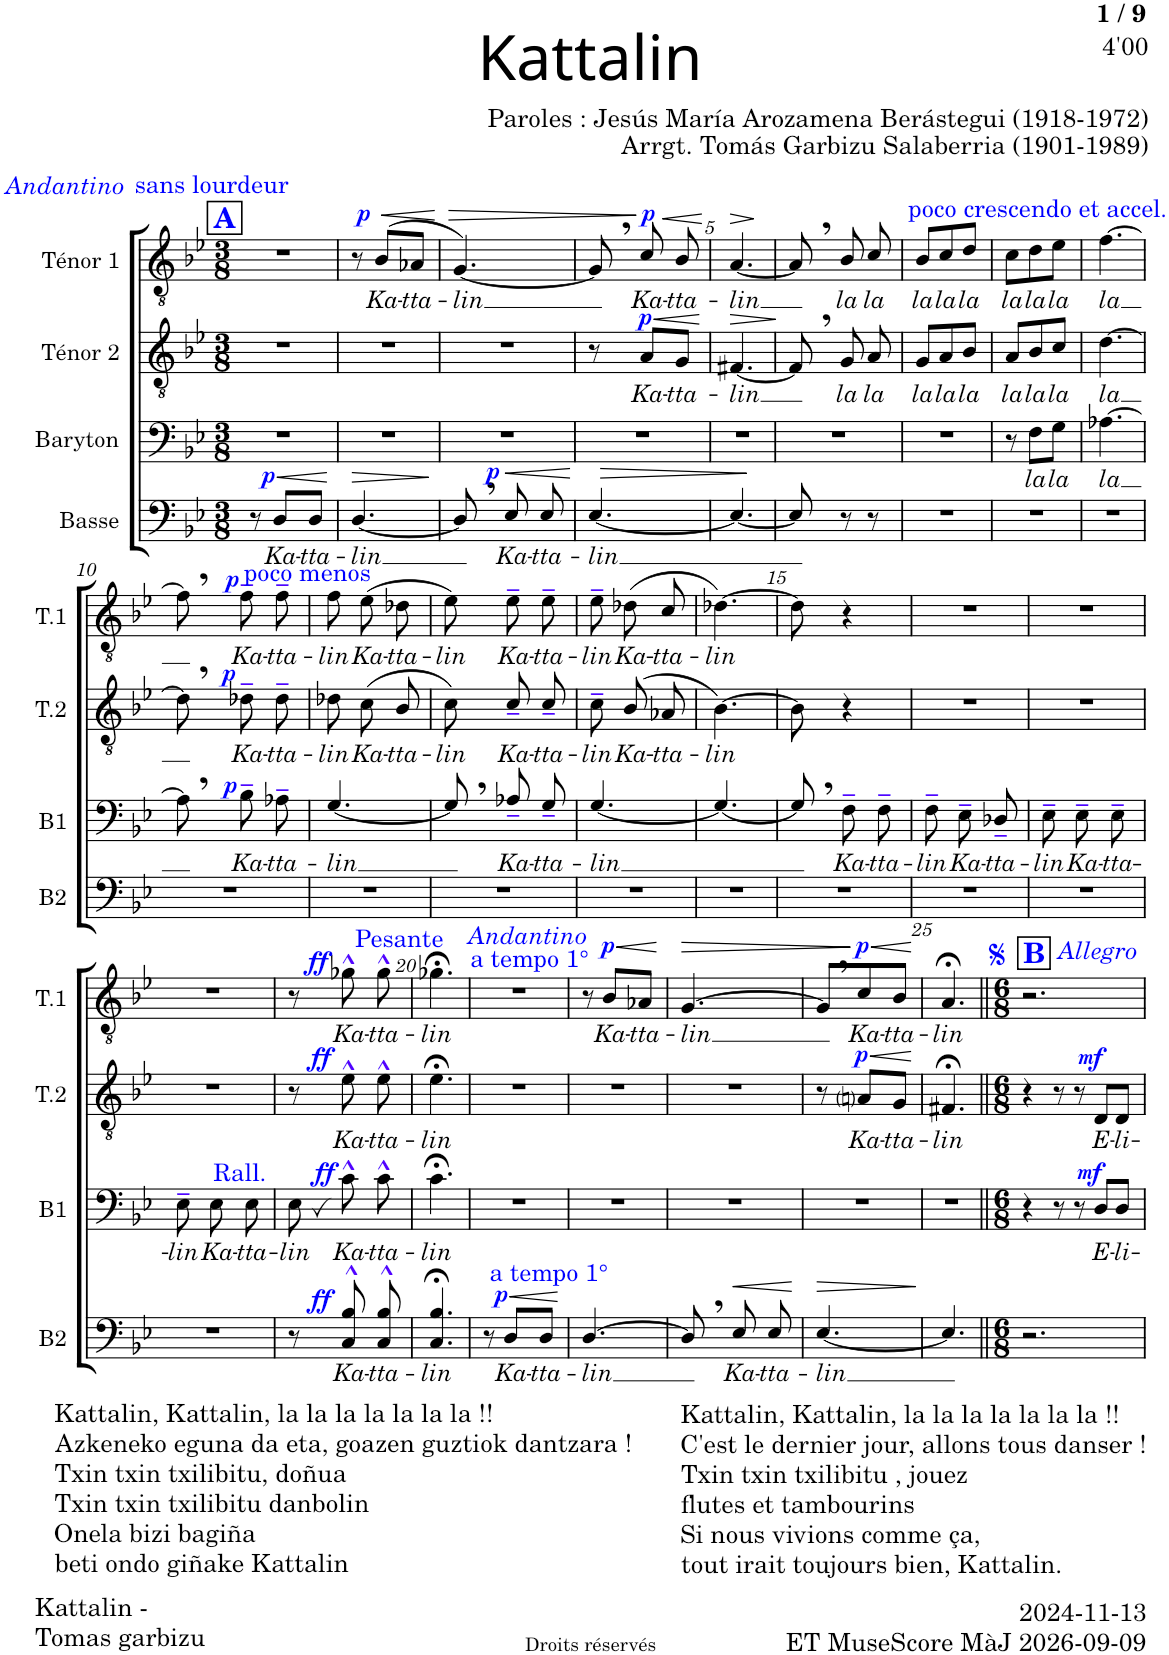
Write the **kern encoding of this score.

**kern	**text	**dynam	**kern	**text	**dynam	**kern	**text	**dynam	**kern	**text	**dynam
*part4	*part4	*part4	*part3	*part3	*part3	*part2	*part2	*part2	*part1	*part1	*part1
*staff4	*staff4	*staff4	*staff3	*staff3	*staff3	*staff2	*staff2	*staff2	*staff1	*staff1	*staff1
*I"Basse	*	*	*I"Baryton	*	*	*I"Ténor 2	*	*	*I"Ténor 1	*	*
*I'B2	*	*	*I'B1	*	*	*I'T.2	*	*	*I'T.1	*	*
*clefF4	*	*	*clefF4	*	*	*clefGv2	*	*	*clefGv2	*	*
*k[b-e-]	*	*	*k[b-e-]	*	*	*k[b-e-]	*	*	*k[b-e-]	*	*
*M3/8	*	*	*M3/8	*	*	*M3/8	*	*	*M3/8	*	*
!!LO:REH:place=s1:a:B:cj:color=#0000FF:fs=14:t=A:qo=0.5
=1	=1	=1	=1	=1	=1	=1	=1	=1	=1	=1	=1
!	!	!	!	!	!	!	!	!	!LO:TX:a:color=#0000FF:t=sans lourdeur	!	!
!	!	!	!	!	!	!	!	!	!LO:TX:a:i:color=#0000FF:t=Andantino	!	!
8r	.	.	4.r	.	.	4.r	.	.	4.r	.	.
!	!LO:LY:b	!LO:HP:b	!	!	!	!	!	!	!	!	!
!	!	!LO:DY:n=1:a	!	!	!	!	!	!	!	!	!
8D/L	Ka-	< p	.	.	.	.	.	.	.	.	.
!	!LO:LY:b	!	!	!	!	!	!	!	!	!	!
8D/J	-tta-	.	.	.	.	.	.	.	.	.	.
.	.	[	.	.	.	.	.	.	.	.	.
=2	=2	=2	=2	=2	=2	=2	=2	=2	=2	=2	=2
!	!LO:LY:b	!LO:HP:b	!	!	!	!	!	!	!	!	!
[4.D/	-lin	>	4.r	.	.	4.r	.	.	8r	.	.
!	!	!	!	!	!	!	!	!	!	!LO:LY:b	!LO:HP:b
!	!	!	!	!	!	!	!	!	!	!	!LO:DY:n=1:a
.	.	.	.	.	.	.	.	.	(>8B-/L	Ka-	< p
!	!	!	!	!	!	!	!	!	!	!LO:LY:b	!
.	.	.	.	.	.	.	.	.	8A-X/J	-tta-	.
.	.	]	.	.	.	.	.	.	.	.	[
=3	=3	=3	=3	=3	=3	=3	=3	=3	=3	=3	=3
!	!	!	!	!	!	!	!	!	!	!LO:LY:b	!LO:HP:b
8D,/]	.	.	4.r	.	.	4.r	.	.	[4.G/)	-lin	>
!	!LO:LY:b	!LO:HP:b	!	!	!	!	!	!	!	!	!
!	!	!LO:DY:n=1:a	!	!	!	!	!	!	!	!	!
8E-/	Ka-	< p	.	.	.	.	.	.	.	.	.
!	!LO:LY:b	!	!	!	!	!	!	!	!	!	!
8E-/	-tta-	.	.	.	.	.	.	.	.	.	.
.	.	[	.	.	.	.	.	.	.	.	.
=4	=4	=4	=4	=4	=4	=4	=4	=4	=4	=4	=4
!	!LO:LY:b	!LO:HP:b	!	!	!	!	!	!	!	!	!
[4.E-/	-lin	>	4.r	.	.	8r	.	.	8G,/]	.	.
!	!	!	!	!	!	!	!LO:LY:b	!LO:HP:b	!	!LO:LY:b	!
!	!	!	!	!	!	!	!	!LO:DY:n=1:a	!	!	!LO:DY:n=1:a
.	.	.	.	.	.	8A/L	Ka-	< p	8c/	Ka-	] p
!	!	!	!	!	!	!	!LO:LY:b	!	!	!LO:LY:b	!LO:HP:b
.	.	.	.	.	.	8G/J	-tta-	.	8B-/	-tta-	<
.	.	.	.	.	.	.	.	[	.	.	[
=5	=5	=5	=5	=5	=5	=5	=5	=5	=5	=5	=5
!	!	!	!	!	!	!	!LO:LY:b	!LO:HP:b	!	!LO:LY:b	!LO:HP:b
4.E-/_	.	.	4.r	.	.	[4.F#X/	-lin	>	[4.A/	-lin	>
.	.	]	.	.	.	.	.	]	.	.	]
=6	=6	=6	=6	=6	=6	=6	=6	=6	=6	=6	=6
8E-/]	.	.	4.r	.	.	8F#,/]	.	.	8A,/]	.	.
!	!	!	!	!	!	!	!LO:LY:b	!	!	!LO:LY:b	!
8r	.	.	.	.	.	8G/	la	.	8B-/	la	.
!	!	!	!	!	!	!	!LO:LY:b	!	!	!LO:LY:b	!
8r	.	.	.	.	.	8A/	la	.	8c/	la	.
=7	=7	=7	=7	=7	=7	=7	=7	=7	=7	=7	=7
!	!	!	!	!	!	!	!	!	!LO:TX:a:color=#0000FF:t=poco crescendo et accel.	!	!
!	!	!	!	!	!	!	!LO:LY:b	!	!	!LO:LY:b	!
4.r	.	.	4.r	.	.	8G/L	la	.	8B-/L	la	.
!	!	!	!	!	!	!	!LO:LY:b	!	!	!LO:LY:b	!
.	.	.	.	.	.	8A/	la	.	8c/	la	.
!	!	!	!	!	!	!	!LO:LY:b	!	!	!LO:LY:b	!
.	.	.	.	.	.	8B-/J	la	.	8d/J	la	.
=8	=8	=8	=8	=8	=8	=8	=8	=8	=8	=8	=8
!	!	!	!	!	!	!	!LO:LY:b	!	!	!LO:LY:b	!
4.r	.	.	8r	.	.	8A/L	la	.	8c\L	la	.
!	!	!	!	!LO:LY:b	!	!	!LO:LY:b	!	!	!LO:LY:b	!
.	.	.	8F\L	la	.	8B-/	la	.	8d\	la	.
!	!	!	!	!LO:LY:b	!	!	!LO:LY:b	!	!	!LO:LY:b	!
.	.	.	8G\J	la	.	8c/J	la	.	8e-\J	la	.
=9	=9	=9	=9	=9	=9	=9	=9	=9	=9	=9	=9
!	!	!	!	!LO:LY:b	!	!	!LO:LY:b	!	!	!LO:LY:b	!
4.r	.	.	[4.A-X\	la	.	[4.d\	la	.	[4.f\	la	.
!!LO:LB:g=z
=10	=10	=10	=10	=10	=10	=10	=10	=10	=10	=10	=10
4.r	.	.	8A-,\]	.	.	8d,\]	.	.	8f,\]	.	.
!	!	!	!	!	!	!	!	!	!LO:TX:a:color=#0000FF:t=poco menos	!	!
!	!	!	!	!LO:LY:b	!LO:DY:a	!	!LO:LY:b	!LO:DY:a	!	!LO:LY:b	!LO:DY:a
.	.	.	8B-~\	Ka-	p	8d-X~\	Ka-	p	8f~\	Ka-	p
!	!	!	!	!LO:LY:b	!	!	!LO:LY:b	!	!	!LO:LY:b	!
.	.	.	8A-X~\	-tta-	.	8d-~\	-tta-	.	8f~\	-tta-	.
=11	=11	=11	=11	=11	=11	=11	=11	=11	=11	=11	=11
!	!	!	!	!LO:LY:b	!	!	!LO:LY:b	!	!	!LO:LY:b	!
4.r	.	.	[4.G/	-lin	.	8d-X\	-lin	.	8f\	-lin	.
!	!	!	!	!	!	!	!LO:LY:b	!	!	!LO:LY:b	!
.	.	.	.	.	.	(8c\	Ka-	.	(8e-\	Ka-	.
!	!	!	!	!	!	!	!LO:LY:b	!	!	!LO:LY:b	!
.	.	.	.	.	.	8B-/	-tta-	.	8d-X\	-tta-	.
=12	=12	=12	=12	=12	=12	=12	=12	=12	=12	=12	=12
!	!	!	!	!	!	!	!LO:LY:b	!	!	!LO:LY:b	!
4.r	.	.	8G,/]	.	.	8c\)	-lin	.	8e-\)	-lin	.
!	!	!	!	!LO:LY:b	!	!	!LO:LY:b	!	!	!LO:LY:b	!
.	.	.	8A-X~/	Ka-	.	8c~/	Ka-	.	8e-~\	Ka-	.
!	!	!	!	!LO:LY:b	!	!	!LO:LY:b	!	!	!LO:LY:b	!
.	.	.	8G~/	-tta-	.	8c~/	-tta-	.	8e-~\	-tta-	.
=13	=13	=13	=13	=13	=13	=13	=13	=13	=13	=13	=13
!	!	!	!	!LO:LY:b	!	!	!LO:LY:b	!	!	!LO:LY:b	!
4.r	.	.	[4.G/	-lin	.	8c~\	-lin	.	8e-~\	-lin	.
!	!	!	!	!	!	!	!LO:LY:b	!	!	!LO:LY:b	!
.	.	.	.	.	.	(>8B-/	Ka-	.	(8d-X\	Ka-	.
!	!	!	!	!	!	!	!LO:LY:b	!	!	!LO:LY:b	!
.	.	.	.	.	.	8A-X/	-tta-	.	8c/	-tta-	.
=14	=14	=14	=14	=14	=14	=14	=14	=14	=14	=14	=14
!	!	!	!	!	!	!	!LO:LY:b	!	!	!LO:LY:b	!
4.r	.	.	4.G/_	.	.	[4.B-\)	-lin	.	[4.d-X\)	-lin	.
=15	=15	=15	=15	=15	=15	=15	=15	=15	=15	=15	=15
4.r	.	.	8G,/]	.	.	8B-\]	.	.	8d-\]	.	.
!	!	!	!	!LO:LY:b	!	!	!	!	!	!	!
.	.	.	8F~\	Ka-	.	4r	.	.	4r	.	.
!	!	!	!	!LO:LY:b	!	!	!	!	!	!	!
.	.	.	8F~\	-tta-	.	.	.	.	.	.	.
=16	=16	=16	=16	=16	=16	=16	=16	=16	=16	=16	=16
!	!	!	!	!LO:LY:b	!	!	!	!	!	!	!
4.r	.	.	8F~\	-lin	.	4.r	.	.	4.r	.	.
!	!	!	!	!LO:LY:b	!	!	!	!	!	!	!
.	.	.	8E-~\	Ka-	.	.	.	.	.	.	.
!	!	!	!	!LO:LY:b	!	!	!	!	!	!	!
.	.	.	8D-X~/	-tta-	.	.	.	.	.	.	.
=17	=17	=17	=17	=17	=17	=17	=17	=17	=17	=17	=17
!	!	!	!	!LO:LY:b	!	!	!	!	!	!	!
4.r	.	.	8E-~\	-lin	.	4.r	.	.	4.r	.	.
!	!	!	!	!LO:LY:b	!	!	!	!	!	!	!
.	.	.	8E-~\	Ka-	.	.	.	.	.	.	.
!	!	!	!	!LO:LY:b	!	!	!	!	!	!	!
.	.	.	8E-~\	-tta-	.	.	.	.	.	.	.
!!LO:LB:g=z
=18	=18	=18	=18	=18	=18	=18	=18	=18	=18	=18	=18
!	!	!	!	!LO:LY:b	!	!	!	!	!	!	!
4.r	.	.	8E-~\	-lin	.	4.r	.	.	4.r	.	.
!	!	!	!LO:TX:a:color=#0000FF:t=Rall.	!	!	!	!	!	!	!	!
!	!	!	!	!LO:LY:b	!	!	!	!	!	!	!
.	.	.	8E-\	Ka-	.	.	.	.	.	.	.
!	!	!	!	!LO:LY:b	!	!	!	!	!	!	!
.	.	.	8E-\	-tta-	.	.	.	.	.	.	.
=19	=19	=19	=19	=19	=19	=19	=19	=19	=19	=19	=19
!	!	!	!	!LO:LY:b	!	!	!	!	!	!	!
8r	.	.	8E-,\	-lin	.	8r	.	.	8r	.	.
!	!	!	!	!	!	!	!	!	!LO:TX:a:color=#0000FF:t=Pesante	!	!
!	!LO:LY:b	!LO:DY:a	!	!LO:LY:b	!LO:DY:a	!	!LO:LY:b	!LO:DY:a	!	!LO:LY:b	!LO:DY:a
8C/^^ 8B-/^^	Ka-	ff	8c^^\	Ka-	ff	8e-^^\	Ka-	ff	8g-X^^\	Ka-	ff
!	!LO:LY:b	!	!	!LO:LY:b	!	!	!LO:LY:b	!	!	!LO:LY:b	!
8C/^^ 8B-/^^	-tta-	.	8c^^\	-tta-	.	8e-^^\	-tta-	.	8g-^^\	-tta-	.
=20	=20	=20	=20	=20	=20	=20	=20	=20	=20	=20	=20
!	!LO:LY:b	!	!	!LO:LY:b	!	!	!LO:LY:b	!	!	!LO:LY:b	!
4.C/;< 4.B-/;<	-lin	.	4.c;<\	-lin	.	4.e-;<\	-lin	.	4.g-X;<\	-lin	.
=21	=21	=21	=21	=21	=21	=21	=21	=21	=21	=21	=21
!	!	!	!	!	!	!	!	!	!LO:TX:a:i:color=#0000FF:t=Andantino	!	!
!	!	!	!	!	!	!	!	!	!LO:TX:a:color=#0000FF:t=a tempo 1°	!	!
8r	.	.	4.r	.	.	4.r	.	.	4.r	.	.
!LO:TX:a:color=#0000FF:t=a tempo 1°	!	!	!	!	!	!	!	!	!	!	!
!	!LO:LY:b	!LO:HP:b	!	!	!	!	!	!	!	!	!
!	!	!LO:DY:n=1:a	!	!	!	!	!	!	!	!	!
8D/L	Ka-	< p	.	.	.	.	.	.	.	.	.
!	!LO:LY:b	!	!	!	!	!	!	!	!	!	!
8D/J	-tta-	.	.	.	.	.	.	.	.	.	.
.	.	[	.	.	.	.	.	.	.	.	.
=22	=22	=22	=22	=22	=22	=22	=22	=22	=22	=22	=22
!	!LO:LY:b	!	!	!	!	!	!	!	!	!	!
[>4.D/	-lin	.	4.r	.	.	4.r	.	.	8r	.	.
!	!	!	!	!	!	!	!	!	!	!LO:LY:b	!LO:HP:b
!	!	!	!	!	!	!	!	!	!	!	!LO:DY:n=1:a
.	.	.	.	.	.	.	.	.	8B-/L	Ka-	< p
!	!	!	!	!	!	!	!	!	!	!LO:LY:b	!
.	.	.	.	.	.	.	.	.	8A-X/J	-tta-	.
.	.	.	.	.	.	.	.	.	.	.	[
=23	=23	=23	=23	=23	=23	=23	=23	=23	=23	=23	=23
!	!	!	!	!	!	!	!	!	!	!LO:LY:b	!LO:HP:b
8D,/]	.	.	4.r	.	.	4.r	.	.	[>4.G/	-lin	>
!	!LO:LY:b	!LO:HP:b	!	!	!	!	!	!	!	!	!
8E-/	Ka-	<	.	.	.	.	.	.	.	.	.
!	!LO:LY:b	!	!	!	!	!	!	!	!	!	!
8E-/	-tta-	.	.	.	.	.	.	.	.	.	.
.	.	[	.	.	.	.	.	.	.	.	.
=24	=24	=24	=24	=24	=24	=24	=24	=24	=24	=24	=24
!	!LO:LY:b	!LO:HP:b	!	!	!	!	!	!	!	!	!
[4.E-/	-lin	>	4.r	.	.	8r	.	.	8G,/L]	.	.
!	!	!	!	!	!	!	!LO:LY:b	!LO:HP:b	!	!LO:LY:b	!LO:HP:n=1:b
!	!	!	!	!	!	!	!	!LO:DY:n=1:a	!	!	!LO:DY:n=1:a
.	.	.	.	.	.	8Ani/L	Ka-	< p	8c/	Ka-	] < p
!	!	!	!	!	!	!	!LO:LY:b	!	!	!LO:LY:b	!
.	.	.	.	.	.	8G/J	-tta-	.	8B-/J	-tta-	.
.	.	.	.	.	.	.	.	[	.	.	[
=25	=25	=25	=25	=25	=25	=25	=25	=25	=25	=25	=25
!	!	!	!	!	!	!	!LO:LY:b	!	!	!LO:LY:b	!
4.E-/]	.	.	4.r	.	.	4.F#X;</	-lin	.	4.A;</	-lin	.
.	.	]	.	.	.	.	.	.	.	.	.
!!LO:REH:place=s1:a:B:cj:color=#0000FF:fs=14:t=B:qo=2
=26||	=26||	=26||	=26||	=26||	=26||	=26||	=26||	=26||	=26||	=26||	=26||
*M6/8	*	*	*M6/8	*	*	*M6/8	*	*	*M6/8	*	*
*	*	*	*	*	*	*	*	*	*^	*	*
2.r	.	.	4r	.	.	4r	.	.	2.r	4ryy	.	.
.	.	.	8r	.	.	8r	.	.	.	16ryy	.	.
!	!	!	!	!	!	!	!	!	!	!LO:TX:a:i:color=#0000FF:t=Allegro	!	!
.	.	.	.	.	.	.	.	.	.	4..ryy	.	.
.	.	.	8r	.	.	8r	.	.	.	.	.	.
!	!	!	!	!LO:LY:b	!LO:DY:a	!	!LO:LY:b	!LO:DY:a	!	!	!	!
.	.	.	8D/L	E-	mf	8D/L	E-	mf	.	.	.	.
!	!	!	!	!LO:LY:b	!	!	!LO:LY:b	!	!	!	!	!
.	.	.	8D/J	-li-	.	8D/J	-li-	.	.	.	.	.
*	*	*	*	*	*	*	*	*	*v	*v	*	*
=	=	=	=	=	=	=	=	=	=	=	=
*-	*-	*-	*-	*-	*-	*-	*-	*-	*-	*-	*-
